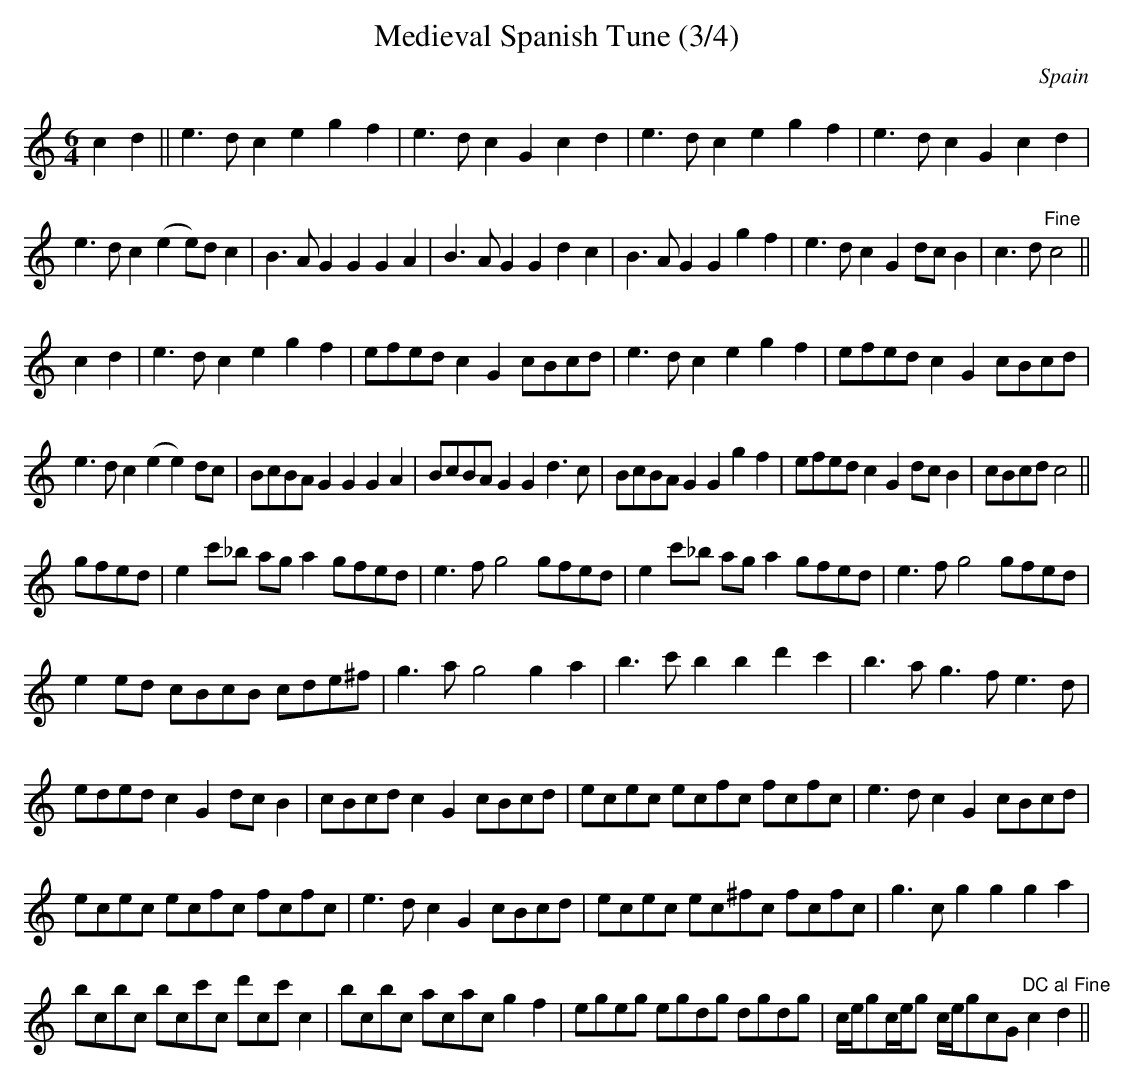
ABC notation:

X:1
T:Medieval Spanish Tune (3/4)
M:6/4
L:1/4
O:Spain
K:C
cd|| \
e>d ce gf| e>d cG cd| e>d ce gf| e>d cG cd|
e>d c(e e/)d/c | B>A GG GA| \
B>A GG dc| B>A GG gf|\
e>d cG d/c/B| c>d "Fine"c2 ||
cd| \
e>d ce gf| e/f/e/d/ cG c/B/c/d/| \
e>d ce gf| e/f/e/d/ cG c/B/c/d/|
e>d c(e e)d/c/ | B/c/B/A/ GG GA|\
B/c/B/A/ GG d>c| B/c/B/A/ GG gf|\
e/f/e/d/ cG d/c/B| c/B/c/d/ c2 ||
g/f/e/d/ |\
ec'/_b/ a/g/a g/f/e/d/ | e>f g2 g/f/e/d/ |\
ec'/_b/ a/g/a g/f/e/d/ | e>f g2 g/f/e/d/ |
ee/d/ c/B/c/B/ c/d/e/^f/| g>a g2 ga|\
b>c' bb d'c'| b>a g>f e>d|
e/d/e/d/ cG d/c/B | c/B/c/d/ cG c/B/c/d/ |\
e/c/e/c/ e/c/f/c/ f/c/f/c/ | e>d cG c/B/c/d/|
e/c/e/c/ e/c/f/c/ f/c/f/c/ | e>d cG c/B/c/d/ |\
e/c/e/c/ e/c/^f/c/ f/c/f/c/| g>c gg ga|
b/c/b/c/ b/c/c'/c/ d'/c/c'/c| b/c/b/c/ a/c/a/c/ gf|\
e/g/e/g/ e/g/d/g/ d/g/d/g/| \
c//e//g/c//e//g/ c//e//g/c/G/ "DC al Fine"cd ||
